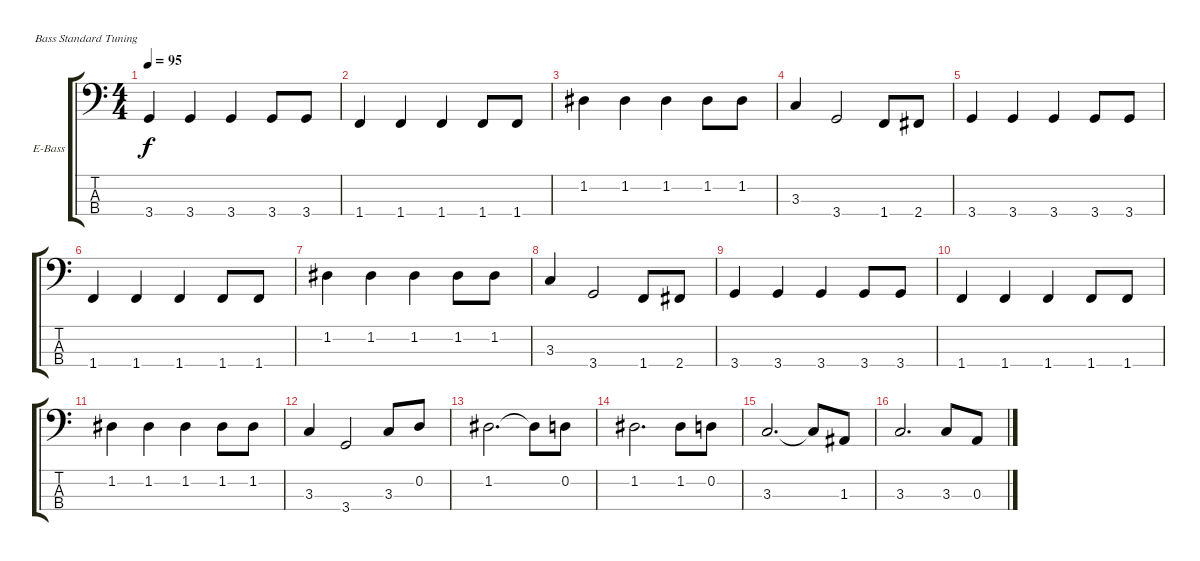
\defaultSystemsLayout 4
\bracketExtendMode groupsimilarinstruments
\firstSystemTrackNameOrientation horizontal
\otherSystemsTrackNameOrientation horizontal
\track ("Electric Bass" "E-Bass") {instrument electricbassfinger}
\staff {score tabs}
\tuning (G2 D2 A1 E1)
\ts (4 4)
\tempo 95
\clef f4
\ks c
3.4.4{dy f} 3.4.4 3.4.4 3.4.8 3.4.8 |
1.4.4 1.4.4 1.4.4 1.4.8 1.4.8 |
1.2.4 1.2.4 1.2.4 1.2.8 1.2.8 |
3.3.4 3.4.2 1.4.8 2.4.8 |
3.4.4 3.4.4 3.4.4 3.4.8 3.4.8 |
1.4.4 1.4.4 1.4.4 1.4.8 1.4.8 |
1.2.4 1.2.4 1.2.4 1.2.8 1.2.8 |
3.3.4 3.4.2 1.4.8 2.4.8 |
3.4.4 3.4.4 3.4.4 3.4.8 3.4.8 |
1.4.4 1.4.4 1.4.4 1.4.8 1.4.8 |
1.2.4 1.2.4 1.2.4 1.2.8 1.2.8 |
3.3.4 3.4.2 3.3.8 0.2.8 |
1.2.2{d} 1.2{t}.8 0.2.8 |
1.2.2{d} 1.2.8 0.2.8 |
3.3.2{d} 3.3{t}.8 1.3.8 |
3.3.2{d} 3.3.8 0.3.8
